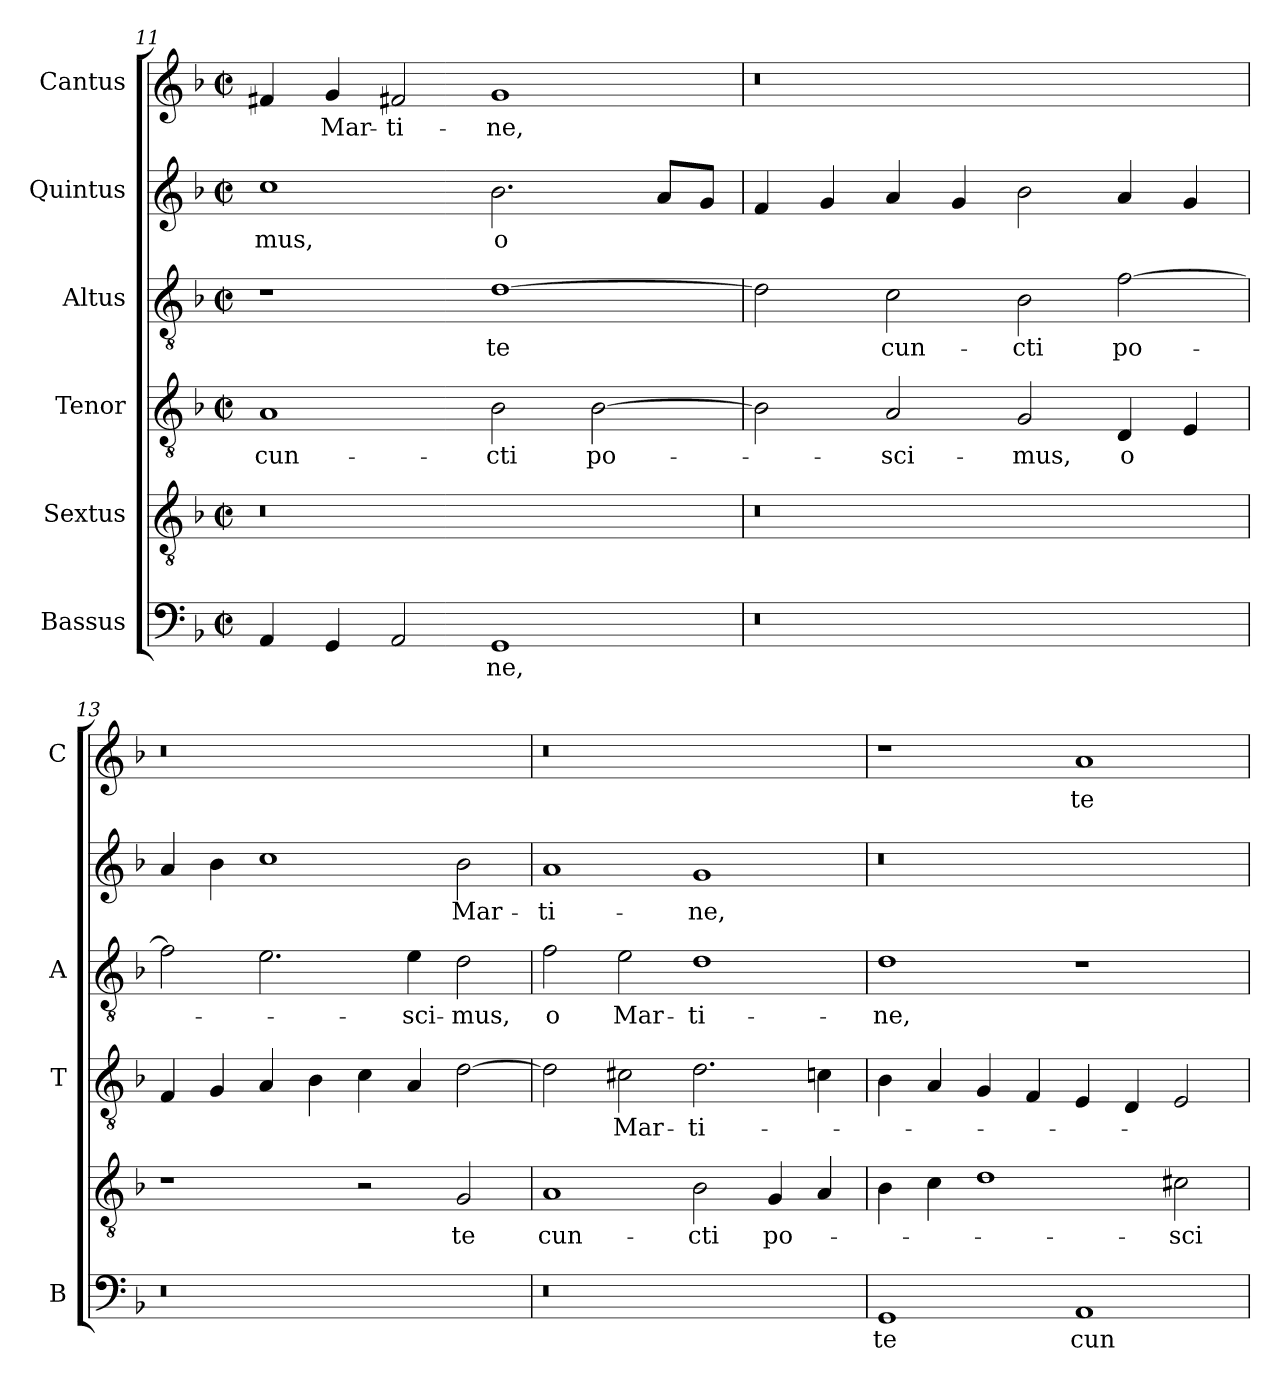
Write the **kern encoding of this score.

**kern	**text	**kern	**text	**kern	**text	**kern	**text	**kern	**text	**kern	**text
*part6	*part6	*part5	*part5	*part4	*part4	*part3	*part3	*part2	*part2	*part1	*part1
*staff6	*staff6	*staff5	*staff5	*staff4	*staff4	*staff3	*staff3	*staff2	*staff2	*staff1	*staff1
*I"Bassus	*	*I"Sextus	*	*I"Tenor	*	*I"Altus	*	*I"Quintus	*	*I"Cantus	*
*I'B	*	*	*	*I'T	*	*I'A	*	*	*	*I'C	*
*clefF4	*	*clefGv2	*	*clefGv2	*	*clefGv2	*	*clefG2	*	*clefG2	*
*k[b-]	*	*k[b-]	*	*k[b-]	*	*k[b-]	*	*k[b-]	*	*k[b-]	*
*F:	*	*F:	*	*F:	*	*F:	*	*F:	*	*F:	*
*M2/2	*	*M2/2	*	*M2/2	*	*M2/2	*	*M2/2	*	*M2/2	*
*met(c|)	*	*met(c|)	*	*met(c|)	*	*met(c|)	*	*met(c|)	*	*met(c|)	*
=11	=11	=11	=11	=11	=11	=11	=11	=11	=11	=11	=11
4AA/	.	0r	.	1A	cun-	1r	.	1cc	-mus,	4f#X/	.
4GG/	.	.	.	.	.	.	.	.	.	4g/	Mar-
2AA/	.	.	.	.	.	.	.	.	.	2f#X/	-ti-
1GG	-ne,	.	.	2B-\	-cti	[1d	te	2.b-\	o	1g	-ne,
.	.	.	.	[2B-\	po-	.	.	.	.	.	.
.	.	.	.	.	.	.	.	8a/L	.	.	.
.	.	.	.	.	.	.	.	8g/J	.	.	.
=12	=12	=12	=12	=12	=12	=12	=12	=12	=12	=12	=12
0r	.	0r	.	2B-\]	.	2d\]	.	4f/	.	0r	.
.	.	.	.	.	.	.	.	4g/	.	.	.
.	.	.	.	2A/	-sci-	2c\	cun-	4a/	.	.	.
.	.	.	.	.	.	.	.	4g/	.	.	.
.	.	.	.	2G/	-mus,	2B-\	-cti	2b-\	.	.	.
.	.	.	.	4D/	o	[2f\	po-	4a/	.	.	.
.	.	.	.	4E/	.	.	.	4g/	.	.	.
!!LO:PB:g=z
=13	=13	=13	=13	=13	=13	=13	=13	=13	=13	=13	=13
0r	.	1r	.	4F/	.	2f\]	.	4a/	.	0r	.
.	.	.	.	4G/	.	.	.	4b-\	.	.	.
.	.	.	.	4A/	.	2.e\	.	1cc	.	.	.
.	.	.	.	4B-\	.	.	.	.	.	.	.
.	.	2r	.	4c\	.	.	.	.	.	.	.
.	.	.	.	4A/	.	4e\	-sci-	.	.	.	.
.	.	2G/	te	[2d\	.	2d\	-mus,	2b-\	Mar-	.	.
=14	=14	=14	=14	=14	=14	=14	=14	=14	=14	=14	=14
0r	.	1A	cun-	2d\]	.	2f\	o	1a	-ti-	0r	.
.	.	.	.	2c#X\	Mar-	2e\	Mar-	.	.	.	.
.	.	2B-\	-cti	2.d\	-ti-	1d	-ti-	1g	-ne,	.	.
.	.	4G/	po-	.	.	.	.	.	.	.	.
.	.	4A/	.	4cn\	.	.	.	.	.	.	.
=15	=15	=15	=15	=15	=15	=15	=15	=15	=15	=15	=15
1GG	te	4B-\	.	4B-\	.	1d	-ne,	0r	.	1r	.
.	.	4c\	.	4A/	.	.	.	.	.	.	.
.	.	1d	.	4G/	.	.	.	.	.	.	.
.	.	.	.	4F/	.	.	.	.	.	.	.
1AA	cun-	.	.	4E/	.	1r	.	.	.	1a	te
.	.	.	.	4D/	.	.	.	.	.	.	.
.	.	2c#X\	-sci-	2E/	.	.	.	.	.	.	.
=	=	=	=	=	=	=	=	=	=	=	=
*-	*-	*-	*-	*-	*-	*-	*-	*-	*-	*-	*-
